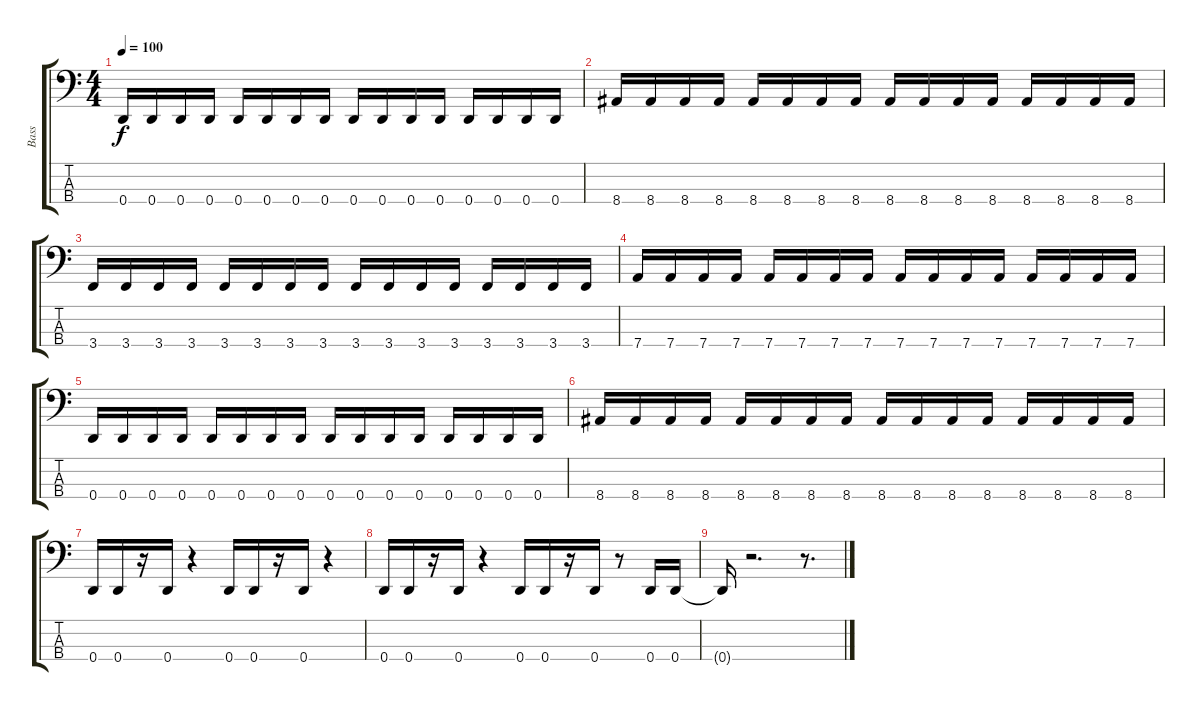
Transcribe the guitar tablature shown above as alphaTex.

\track ("Bass" "Bass") {instrument electricbasspick}
\staff {score tabs}
\tuning (G2 D2 A1 D1) {hide}
\ts (4 4)
\tempo 100
\clef f4
\ks c
0.4.16{dy f} 0.4.16 0.4.16 0.4.16 0.4.16 0.4.16 0.4.16 0.4.16 0.4.16 0.4.16 0.4.16 0.4.16 0.4.16 0.4.16 0.4.16 0.4.16 |
8.4.16 8.4.16 8.4.16 8.4.16 8.4.16 8.4.16 8.4.16 8.4.16 8.4.16 8.4.16 8.4.16 8.4.16 8.4.16 8.4.16 8.4.16 8.4.16 |
3.4.16 3.4.16 3.4.16 3.4.16 3.4.16 3.4.16 3.4.16 3.4.16 3.4.16 3.4.16 3.4.16 3.4.16 3.4.16 3.4.16 3.4.16 3.4.16 |
7.4.16 7.4.16 7.4.16 7.4.16 7.4.16 7.4.16 7.4.16 7.4.16 7.4.16 7.4.16 7.4.16 7.4.16 7.4.16 7.4.16 7.4.16 7.4.16 |
0.4.16 0.4.16 0.4.16 0.4.16 0.4.16 0.4.16 0.4.16 0.4.16 0.4.16 0.4.16 0.4.16 0.4.16 0.4.16 0.4.16 0.4.16 0.4.16 |
8.4.16 8.4.16 8.4.16 8.4.16 8.4.16 8.4.16 8.4.16 8.4.16 8.4.16 8.4.16 8.4.16 8.4.16 8.4.16 8.4.16 8.4.16 8.4.16 |
0.4.16 0.4.16 r.16 0.4.16 r.4 0.4.16 0.4.16 r.16 0.4.16 r.4 |
0.4.16 0.4.16 r.16 0.4.16 r.4 0.4.16 0.4.16 r.16 0.4.16 r.8 0.4.16 0.4.16 |
0.4{t}.16 r.2{d} r.8{d}
